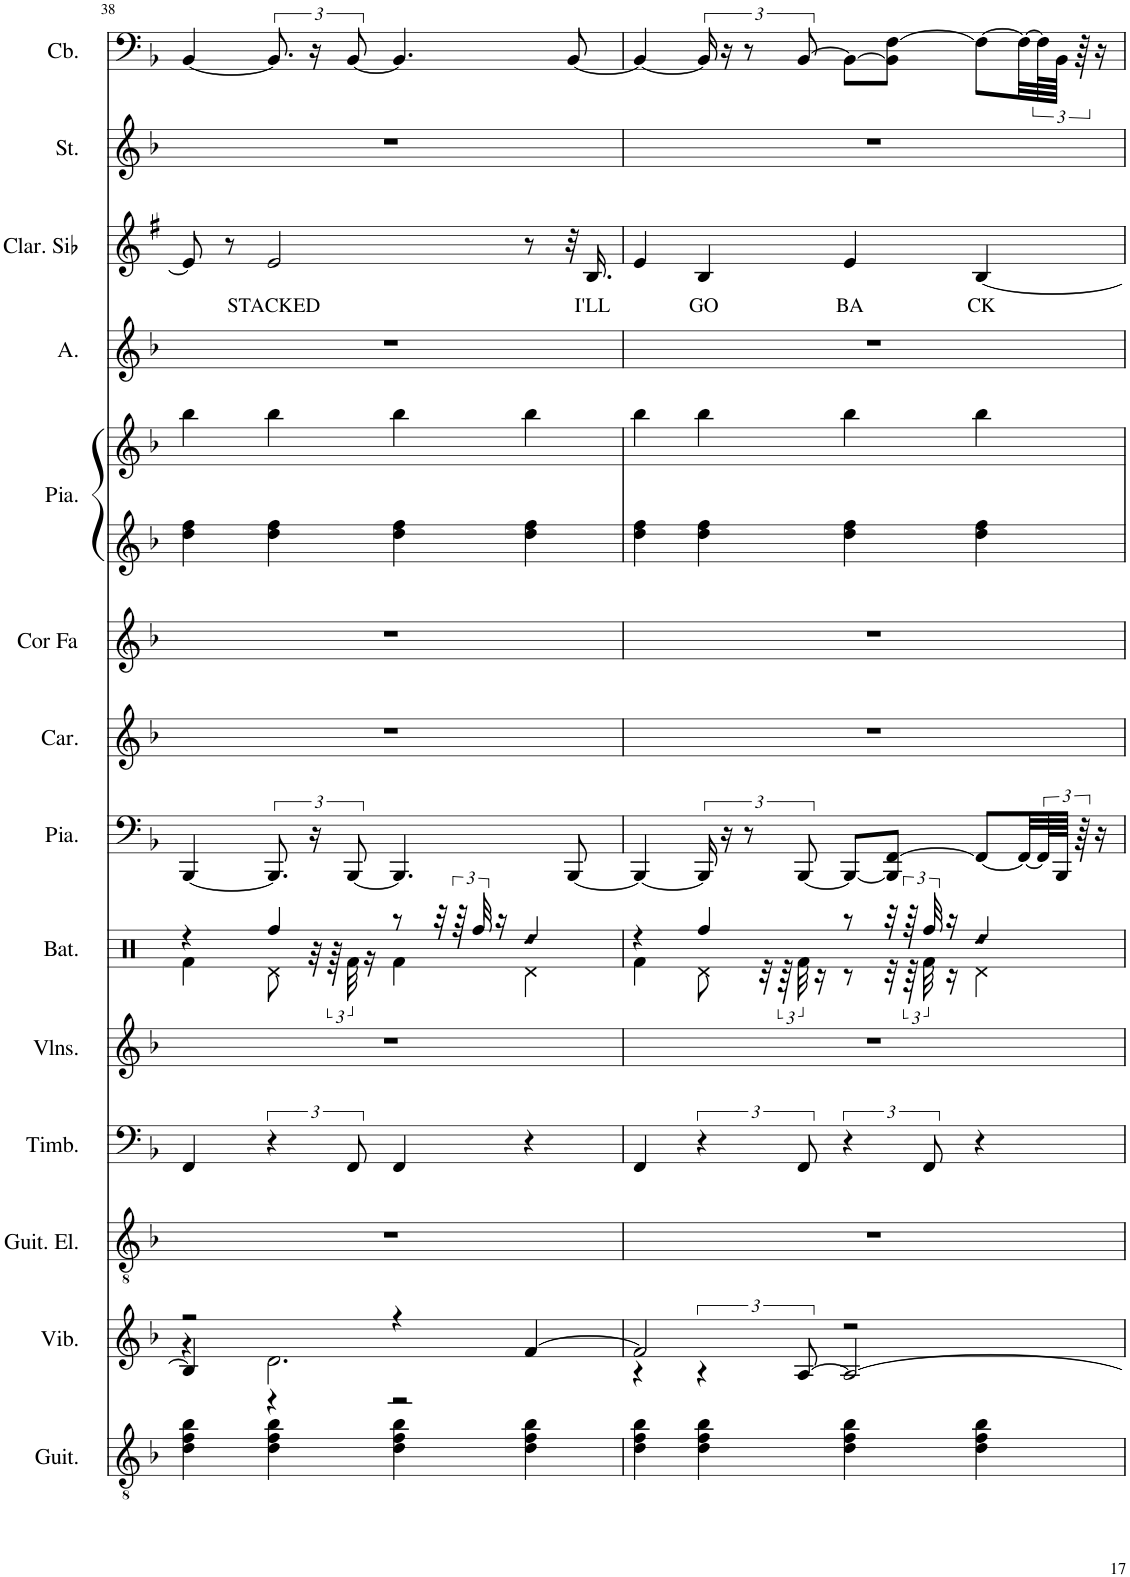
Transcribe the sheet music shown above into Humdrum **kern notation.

**kern	**kern	**kern	**kern	**kern	**kern	**kern	**kern	**kern	**kern	**kern	**kern	**kern	**text	**kern	**kern
*part14	*part13	*part12	*part11	*part10	*part9	*part8	*part7	*part6	*part5	*part5	*part4	*part3	*part3	*part2	*part1
*staff15	*staff14	*staff13	*staff12	*staff11	*staff10	*staff9	*staff8	*staff7	*staff6	*staff5	*staff4	*staff3	*staff3	*staff2	*staff1
*I"Guitare acoustique, Acoustic Guitar (steel)	*I"Vibraphone, Vibraphone	*I"Guitare électrique, Electric Guitar (clean)	*I"Timbales, Timpani Ensemble	*I"Violons, String Ensemble 1	*I"Batterie, Drums	*I"Piano, Bright Acoustic Piano	*I"Carillon, Tubular Bells	*I"Cor en Fa, French Horn	*I"Piano, Acoustic Grand Piano	*	*I"Alto, Choir Aahs	*I"Clarinette en Sib	*	*I"Cordes, String Ensemble 2	*I"Contrebasse, Acoustic Bass
*I'Guit.	*I'Vib.	*I'Guit. El.	*I'Timb.	*I'Vlns.	*I'Bat.	*I'Pia.	*I'Car.	*I'Cor Fa	*I'Pia.	*	*I'A.	*I'Clar. Sib	*	*I'St.	*I'Cb.
!!LO:PB:g=z
*clefGv2	*clefG2	*clefGv2	*clefF4	*clefG2	*clefX	*clefF4	*clefG2	*clefG2	*clefG2	*clefG2	*clefG2	*clefG2	*	*clefG2	*clefF4
*	*	*	*	*	*	*	*	*Trd4c7	*	*	*	*Trd1c2	*	*	*Trd7c12
*k[b-]	*k[b-]	*k[b-]	*k[b-]	*k[b-]	*k[]	*k[b-]	*k[b-]	*k[b-]	*k[b-]	*k[b-]	*k[b-]	*k[f#]	*	*k[b-]	*k[b-]
*M4/4	*M4/4	*M4/4	*M4/4	*M4/4	*M4/4	*M4/4	*M4/4	*M4/4	*M4/4	*M4/4	*M4/4	*M4/4	*	*M4/4	*M4/4
=38	=38	=38	=38	=38	=38	=38	=38	=38	=38	=38	=38	=38	=38	=38	=38
*	*^	*	*	*	*^	*	*	*	*	*	*	*	*	*	*
*	*	*^	*	*	*	*	*	*	*	*	*	*	*	*	*	*	*
4d\ 4f\ 4b-\	2r	4r	4B-/]	1r	4FF/	1r	4r	4Rf\	[4BBB-/	1r	1r	4dd\ 4ff\	4bb-\	1r	8e/]	.	1r	[4BB-/
.	.	.	.	.	.	.	.	.	.	.	.	.	.	.	8r	.	.	.
!	!	!	!	!	!	!	!	!	!	!	!	!	!	!	!	!LO:LY:b	!	!
4d\ 4f\ 4b-\	.	2.d\	4r	.	6r	.	4Rff/	8Rd\	12.BBB-/]	.	.	4dd\ 4ff\	4bb-\	.	2e/	STACKED	.	12.BB-/]
.	.	.	.	.	.	.	.	32r	24r	.	.	.	.	.	.	.	.	24r
.	.	.	.	.	.	.	.	96r	.	.	.	.	.	.	.	.	.	.
.	.	.	.	.	12FF/	.	.	48Rf\	[12BBB-/	.	.	.	.	.	.	.	.	[12BB-/
.	.	.	.	.	.	.	.	16r	.	.	.	.	.	.	.	.	.	.
4d\ 4f\ 4b-\	4r	.	2r	.	4FF/	.	8r	4Rf\	4.BBB-/]	.	.	4dd\ 4ff\	4bb-\	.	.	.	.	4.BB-/]
.	.	.	.	.	.	.	32r	.	.	.	.	.	.	.	.	.	.	.
.	.	.	.	.	.	.	96r	.	.	.	.	.	.	.	.	.	.	.
.	.	.	.	.	.	.	48Rff/	.	.	.	.	.	.	.	.	.	.	.
.	.	.	.	.	.	.	16r	.	.	.	.	.	.	.	.	.	.	.
!	!	!	!	!	!	!	!LO:N:head=diamond	!	!	!	!	!	!	!	!	!	!	!
4d\ 4f\ 4b-\	[4f/	.	.	.	4r	.	4Rdd/	4Rd\	.	.	.	4dd\ 4ff\	4bb-\	.	8r	.	.	.
.	.	.	.	.	.	.	.	.	[8BBB-/	.	.	.	.	.	32r	.	.	[8BB-/
!	!	!	!	!	!	!	!	!	!	!	!	!	!	!	!	!LO:LY:b	!	!
.	.	.	.	.	.	.	.	.	.	.	.	.	.	.	16.B/	I'LL	.	.
*	*	*v	*v	*	*	*	*	*	*	*	*	*	*	*	*	*	*	*
=39	=39	=39	=39	=39	=39	=39	=39	=39	=39	=39	=39	=39	=39	=39	=39	=39	=39
4d\ 4f\ 4b-\	2f/]	4r	1r	4FF/	1r	4r	4Rf\	4BBB-/_	1r	1r	4dd\ 4ff\	4bb-\	1r	4e/	.	1r	4BB-/_
!	!	!	!	!	!	!	!	!	!	!	!	!	!	!	!LO:LY:b	!	!
4d\ 4f\ 4b-\	.	6r	.	6r	.	4Rff/	8Rd\	24BBB-/]	.	.	4dd\ 4ff\	4bb-\	.	4B/	GO	.	24BB-/]
.	.	.	.	.	.	.	.	24r	.	.	.	.	.	.	.	.	24r
.	.	.	.	.	.	.	.	12r	.	.	.	.	.	.	.	.	12r
.	.	.	.	.	.	.	32r	.	.	.	.	.	.	.	.	.	.
.	.	.	.	.	.	.	96r	.	.	.	.	.	.	.	.	.	.
.	.	[12A/	.	12FF/	.	.	48Rf\	[12BBB-/	.	.	.	.	.	.	.	.	[12BB-/
.	.	.	.	.	.	.	16r	.	.	.	.	.	.	.	.	.	.
!	!	!	!	!	!	!	!	!	!	!	!	!	!	!	!LO:LY:b	!	!
4d\ 4f\ 4b-\	2r	2A/_	.	6r	.	8r	8r	8BBB-/L_	.	.	4dd\ 4ff\	4bb-\	.	4e/	BA	.	8BB-\L_
.	.	.	.	.	.	32r	32r	8BBB-/] [8FF/J	.	.	.	.	.	.	.	.	8BB-\] [8F\J
.	.	.	.	.	.	96r	96r	.	.	.	.	.	.	.	.	.	.
.	.	.	.	12FF/	.	48Rff/	48Rf\	.	.	.	.	.	.	.	.	.	.
.	.	.	.	.	.	16r	16r	.	.	.	.	.	.	.	.	.	.
!	!	!	!	!	!	!LO:N:head=diamond	!	!	!	!	!	!	!	!	!LO:LY:b	!	!
4d\ 4f\ 4b-\	.	.	.	4r	.	4Rdd/	4Rd\	8FF/L_	.	.	4dd\ 4ff\	4bb-\	.	[4B/	CK	.	8F\L_
.	.	.	.	.	.	.	.	32FF/LL_	.	.	.	.	.	.	.	.	32F\LL_
.	.	.	.	.	.	.	.	96FF/L]	.	.	.	.	.	.	.	.	96F\L]
.	.	.	.	.	.	.	.	96BBB-/JJJJ	.	.	.	.	.	.	.	.	96BB-\JJJJ
.	.	.	.	.	.	.	.	96r	.	.	.	.	.	.	.	.	96r
.	.	.	.	.	.	.	.	16r	.	.	.	.	.	.	.	.	16r
*	*v	*v	*	*	*	*v	*v	*	*	*	*	*	*	*	*	*	*
=	=	=	=	=	=	=	=	=	=	=	=	=	=	=	=
*-	*-	*-	*-	*-	*-	*-	*-	*-	*-	*-	*-	*-	*-	*-	*-
